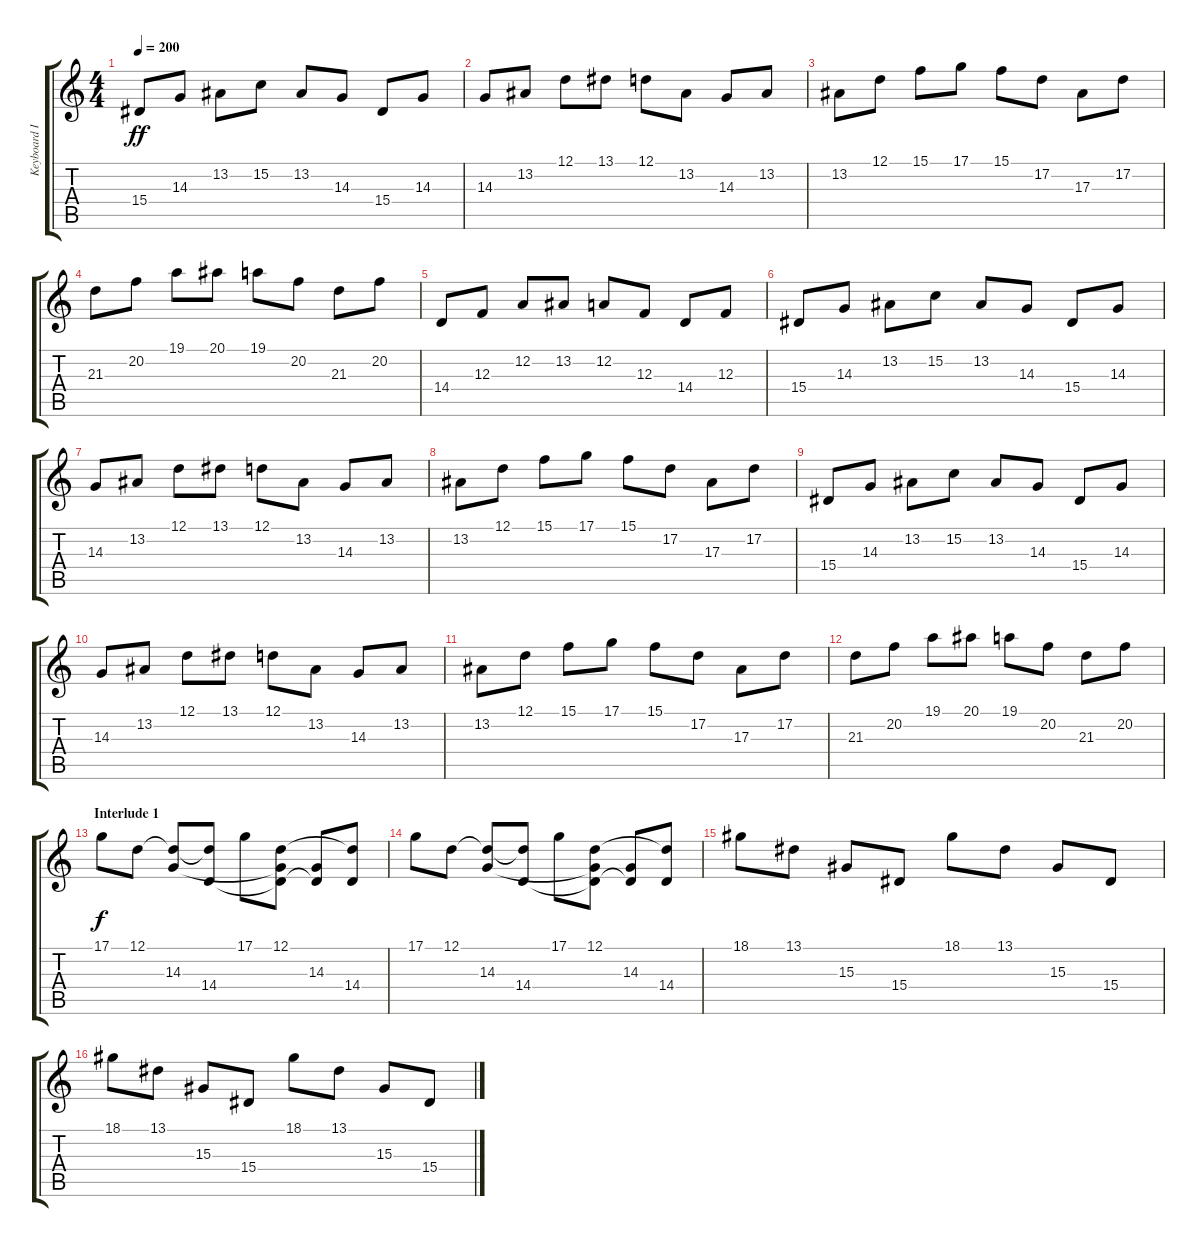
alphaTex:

\track ("Keyboard I" "Keyboard I") {instrument pad1newage}
\staff {score tabs}
\tuning (D4 A3 F3 C3 G2 D2) {hide}
\ts (4 4)
\tempo 200
\clef g2
\ks c
15.4.8{dy ff} 14.3.8 13.2.8 15.2.8 13.2.8 14.3.8 15.4.8 14.3.8 |
14.3.8 13.2.8 12.1.8 13.1.8 12.1.8 13.2.8 14.3.8 13.2.8 |
13.2.8 12.1.8 15.1.8 17.1.8 15.1.8 17.2.8 17.3.8 17.2.8 |
21.3.8 20.2.8 19.1.8 20.1.8 19.1.8 20.2.8 21.3.8 20.2.8 |
14.4.8 12.3.8 12.2.8 13.2.8 12.2.8 12.3.8 14.4.8 12.3.8 |
15.4.8 14.3.8 13.2.8 15.2.8 13.2.8 14.3.8 15.4.8 14.3.8 |
14.3.8 13.2.8 12.1.8 13.1.8 12.1.8 13.2.8 14.3.8 13.2.8 |
13.2.8 12.1.8 15.1.8 17.1.8 15.1.8 17.2.8 17.3.8 17.2.8 |
15.4.8 14.3.8 13.2.8 15.2.8 13.2.8 14.3.8 15.4.8 14.3.8 |
14.3.8 13.2.8 12.1.8 13.1.8 12.1.8 13.2.8 14.3.8 13.2.8 |
13.2.8 12.1.8 15.1.8 17.1.8 15.1.8 17.2.8 17.3.8 17.2.8 |
21.3.8 20.2.8 19.1.8 20.1.8 19.1.8 20.2.8 21.3.8 20.2.8 |
\section ("" "Interlude 1")
17.1.8{dy f} 12.1.8 (12.1{t} 14.3).8 (12.1{t} 14.4).8 17.1.8 (12.1 14.3{t} 14.4{t}).8 (14.3 14.4{t}).8 (12.1{t} 14.4).8 |
17.1.8 12.1.8 (12.1{t} 14.3).8 (12.1{t} 14.4).8 17.1.8 (12.1 14.3{t} 14.4{t}).8 (14.3 14.4{t}).8 (12.1{t} 14.4).8 |
18.1.8 13.1.8 15.3.8 15.4.8 18.1.8 13.1.8 15.3.8 15.4.8 |
18.1.8 13.1.8 15.3.8 15.4.8 18.1.8 13.1.8 15.3.8 15.4.8
